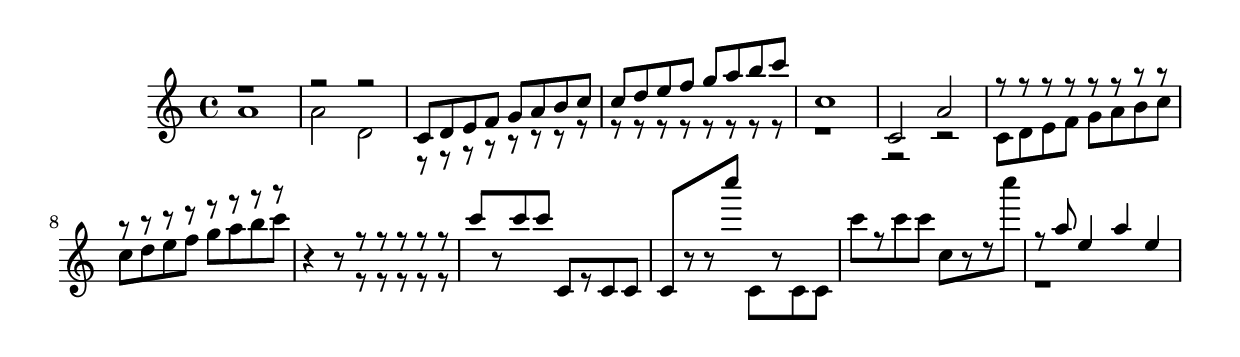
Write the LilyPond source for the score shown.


\version "1.9.4"
\header{
texidoc="
Rests should not collide with beams, stems and noteheads.  Rests may
be under beams.  Rests should be move by integral number of spaces
inside the staff, and by half spaces outside.  Notice that the half
and whole rests just outside the staff get ledger lines in different
cases.
"
}

scale =  \notes \relative c' {
  c8 d e f g a b c c d e f g a b c

}
rests =  \notes             {
  r r r  r r r r r r r r r r r r r
} 
different = <<  {
      \notes \relative c'' {
        r8 a e4 a e
      }
    }\\ {
      
      \notes \relative c'' {
        r1
      }} >>

scales =  \context Staff \notes <<
	 {  r1 r2 r2   \scale    c''1 c'2 a'2 \rests  }
	 \\
	 { a'1 a'2 d'2 \rests r1 r2 r2  \scale }
>>

restsII =  \context Staff \notes {
	r4 r8
	\context Staff << {  r8 } \\{  r8} >>
	\context Staff << { r8} r8 \\{  r8} >>
	\context Staff << { r8} r8 r8 \\ {  r8} >>
	\context Staff << { r} \\ {  r} >>
	\context Staff << { r} r\\ { \stemDown r} >>
	\stemUp
	\transpose c c' {  c''8[ r8 c''8 c''8]
	 c8[ r8 c8 c8]
	 c8[ r8 r8 c'''8]	
	\stemDown
	 c8[ r8 c8 c8]
	 c''8[ r8 c''8 c''8]
	 c'8[ r8 r8 c'''8]
	\different	
	}
}

\score{
	\notes { 
		\scales 
		\restsII 
	}
}	



